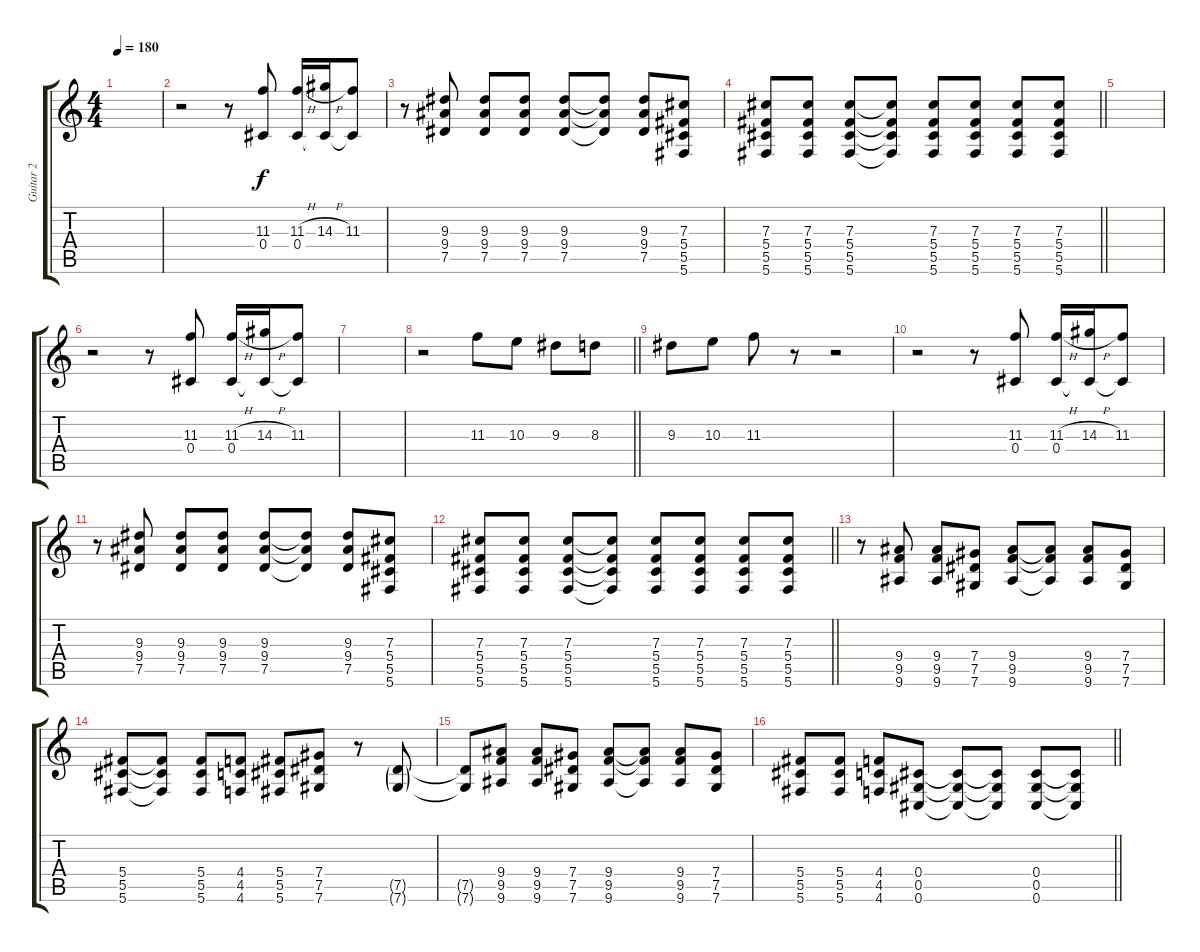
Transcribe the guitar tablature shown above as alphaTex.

\track ("Guitar 2" "Guitar 2") {instrument overdrivenguitar}
\staff {score tabs}
\tuning (Eb4 Bb3 Gb3 Db3 Ab2 Db2) {hide}
\ts (4 4)
\tempo 180
\clef g2
\ks c
|
r.2 r.8 (11.3 0.4).8 (11.3{h} 0.4).16 (14.3{h} 0.4{t}).16 (11.3 0.4{t}).8 |
r.8 (9.3 9.4 7.5).8 (9.3 9.4 7.5).8 (9.3 9.4 7.5).8 (9.3 9.4 7.5).8 (9.3{t} 9.4{t} 7.5{t}).8 (9.3 9.4 7.5).8 (7.3 5.4 5.5 5.6).8 |
\barLineRight lightlight
(7.3 5.4 5.5 5.6).8 (7.3 5.4 5.5 5.6).8 (7.3 5.4 5.5 5.6).8 (7.3{t} 5.4{t} 5.5{t} 5.6{t}).8 (7.3 5.4 5.5 5.6).8 (7.3 5.4 5.5 5.6).8 (7.3 5.4 5.5 5.6).8 (7.3 5.4 5.5 5.6).8 |
|
r.2 r.8 (11.3 0.4).8 (11.3{h} 0.4).16 (14.3{h} 0.4{t}).16 (11.3 0.4{t}).8 |
|
\barLineRight lightlight
r.2 11.3.8 10.3.8 9.3.8 8.3.8 |
9.3.8 10.3.8 11.3.8 r.8 r.2 |
r.2 r.8 (11.3 0.4).8 (11.3{h} 0.4).16 (14.3{h} 0.4{t}).16 (11.3 0.4{t}).8 |
r.8 (9.3 9.4 7.5).8 (9.3 9.4 7.5).8 (9.3 9.4 7.5).8 (9.3 9.4 7.5).8 (9.3{t} 9.4{t} 7.5{t}).8 (9.3 9.4 7.5).8 (7.3 5.4 5.5 5.6).8 |
\barLineRight lightlight
(7.3 5.4 5.5 5.6).8 (7.3 5.4 5.5 5.6).8 (7.3 5.4 5.5 5.6).8 (7.3{t} 5.4{t} 5.5{t} 5.6{t}).8 (7.3 5.4 5.5 5.6).8 (7.3 5.4 5.5 5.6).8 (7.3 5.4 5.5 5.6).8 (7.3 5.4 5.5 5.6).8 |
r.8 (9.4 9.5 9.6).8 (9.4 9.5 9.6).8 (7.4 7.5 7.6).8 (9.4 9.5 9.6).8 (9.4{t} 9.5{t} 9.6{t}).8 (9.4 9.5 9.6).8 (7.4 7.5 7.6).8 |
(5.4 5.5 5.6).8 (5.4{t} 5.5{t} 5.6{t}).8 (5.4 5.5 5.6).8 (4.4 4.5 4.6).8 (5.4 5.5 5.6).8 (7.4 7.5 7.6).8 r.8 (7.5{g} 7.6{g}).8 |
(7.5{t} 7.6{t}).8 (9.4 9.5 9.6).8 (9.4 9.5 9.6).8 (7.4 7.5 7.6).8 (9.4 9.5 9.6).8 (9.4{t} 9.5{t} 9.6{t}).8 (9.4 9.5 9.6).8 (7.4 7.5 7.6).8 |
\barLineRight lightlight
(5.4 5.5 5.6).8 (5.4 5.5 5.6).8 (4.4 4.5 4.6).8 (0.4 0.5 0.6).8 (0.4{t} 0.5{t} 0.6{t}).8 (0.4{t} 0.5{t} 0.6{t}).8 (0.4 0.5 0.6).8 (0.4{t} 0.5{t} 0.6{t}).8
